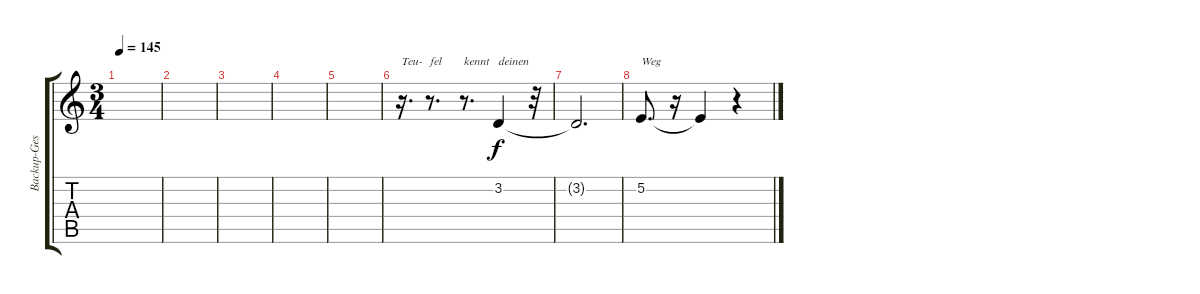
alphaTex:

\track ("Backup-Gesang 2" "Backup-Ges") {instrument choiraahs}
\staff {score tabs}
\tuning (E4 B3 G3 D3 A2 E2) {hide}
\ts (3 4)
\tempo 145
\clef g2
\ks c
|
|
|
|
|
r.16{d txt "Teu-"} r.8{d txt "fel"} r.8{d txt "kennt"} 3.2.4{txt "deinen"} r.32 |
3.2{t}.2{d} |
5.2.8{d txt "Weg"} r.16 5.2{t}.4 r.4
